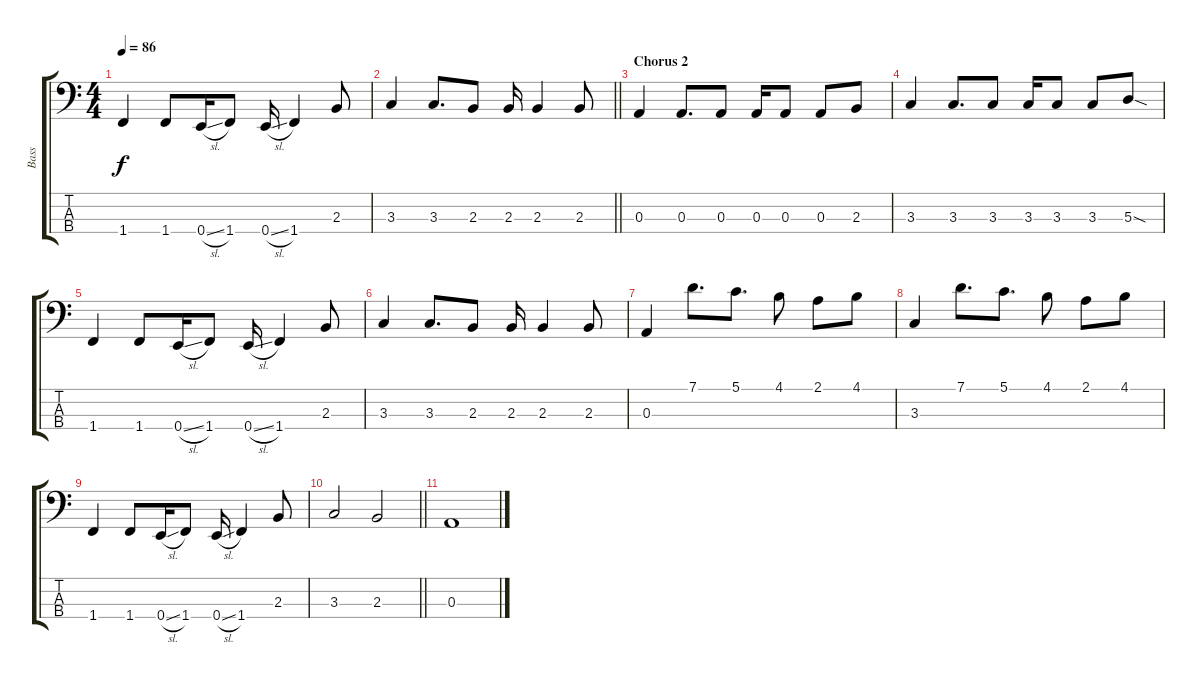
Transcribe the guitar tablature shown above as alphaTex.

\track ("Bass" "Bass") {instrument electricbassfinger}
\staff {score tabs}
\tuning (G2 D2 A1 E1) {hide}
\ts (4 4)
\tempo 86
\clef f4
\ks c
1.4.4{dy f} 1.4.8 0.4{sl}.16 1.4.8 0.4{sl}.16 1.4.4 2.3.8 |
\barLineRight lightlight
3.3.4 3.3.8{d} 2.3.8 2.3.16 2.3.4 2.3.8 |
\section ("" "Chorus 2")
0.3.4 0.3.8{d} 0.3.8 0.3.16 0.3.8 0.3.8 2.3.8 |
3.3.4 3.3.8{d} 3.3.8 3.3.16 3.3.8 3.3.8 5.3{sod}.8 |
1.4.4 1.4.8 0.4{sl}.16 1.4.8 0.4{sl}.16 1.4.4 2.3.8 |
3.3.4 3.3.8{d} 2.3.8 2.3.16 2.3.4 2.3.8 |
0.3.4 7.1.8{d} 5.1.8{d} 4.1.8 2.1.8 4.1.8 |
3.3.4 7.1.8{d} 5.1.8{d} 4.1.8 2.1.8 4.1.8 |
1.4.4 1.4.8 0.4{sl}.16 1.4.8 0.4{sl}.16 1.4.4 2.3.8 |
\barLineRight lightlight
3.3.2 2.3.2 |
0.3.1
